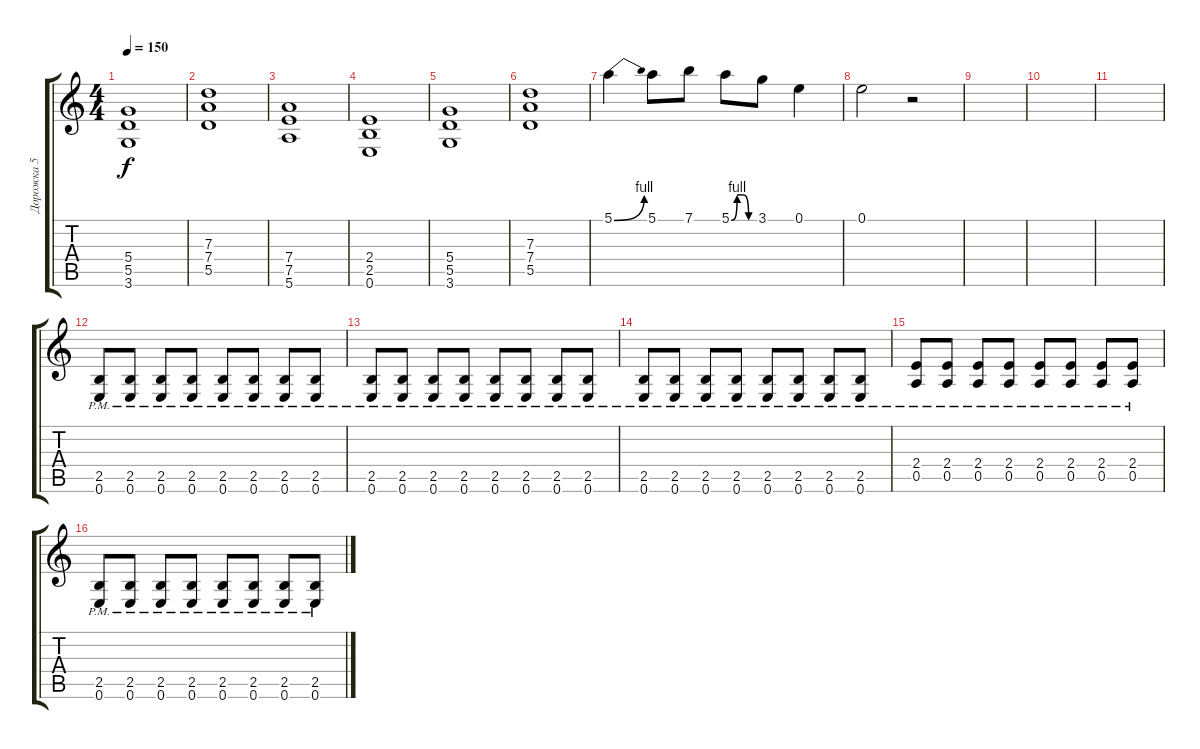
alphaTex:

\track ("Дорожка 5" "Дорожка 5") {instrument overdrivenguitar}
\staff {score tabs}
\tuning (E4 B3 G3 D3 A2 E2) {hide}
\ts (4 4)
\tempo 150
\clef g2
\ks c
(5.4 5.5 3.6).1{dy f instrument overdrivenguitar} |
(7.3 7.4 5.5).1 |
(7.4 7.5 5.6).1 |
(2.4 2.5 0.6).1 |
(5.4 5.5 3.6).1 |
(7.3 7.4 5.5).1 |
5.1{be (bend 0 0 60 4)}.4 5.1.8 7.1.8 5.1{be (custom 0 0 15 4 30 4 45 0 60 0)}.8 3.1.8 0.1.4 |
0.1.2 r.2 |
|
|
|
(2.5{pm} 0.6{pm}).8 (2.5{pm} 0.6{pm}).8 (2.5{pm} 0.6{pm}).8 (2.5{pm} 0.6{pm}).8 (2.5{pm} 0.6{pm}).8 (2.5{pm} 0.6{pm}).8 (2.5{pm} 0.6{pm}).8 (2.5{pm} 0.6{pm}).8 |
(2.5{pm} 0.6{pm}).8 (2.5{pm} 0.6{pm}).8 (2.5{pm} 0.6{pm}).8 (2.5{pm} 0.6{pm}).8 (2.5{pm} 0.6{pm}).8 (2.5{pm} 0.6{pm}).8 (2.5{pm} 0.6{pm}).8 (2.5{pm} 0.6{pm}).8 |
(2.5{pm} 0.6{pm}).8 (2.5{pm} 0.6{pm}).8 (2.5{pm} 0.6{pm}).8 (2.5{pm} 0.6{pm}).8 (2.5{pm} 0.6{pm}).8 (2.5{pm} 0.6{pm}).8 (2.5{pm} 0.6{pm}).8 (2.5{pm} 0.6{pm}).8 |
(2.4{pm} 0.5{pm}).8 (2.4{pm} 0.5{pm}).8 (2.4{pm} 0.5{pm}).8 (2.4{pm} 0.5{pm}).8 (2.4{pm} 0.5{pm}).8 (2.4{pm} 0.5{pm}).8 (2.4{pm} 0.5{pm}).8 (2.4{pm} 0.5{pm}).8 |
(2.5{pm} 0.6{pm}).8 (2.5{pm} 0.6{pm}).8 (2.5{pm} 0.6{pm}).8 (2.5{pm} 0.6{pm}).8 (2.5{pm} 0.6{pm}).8 (2.5{pm} 0.6{pm}).8 (2.5{pm} 0.6{pm}).8 (2.5{pm} 0.6{pm}).8
